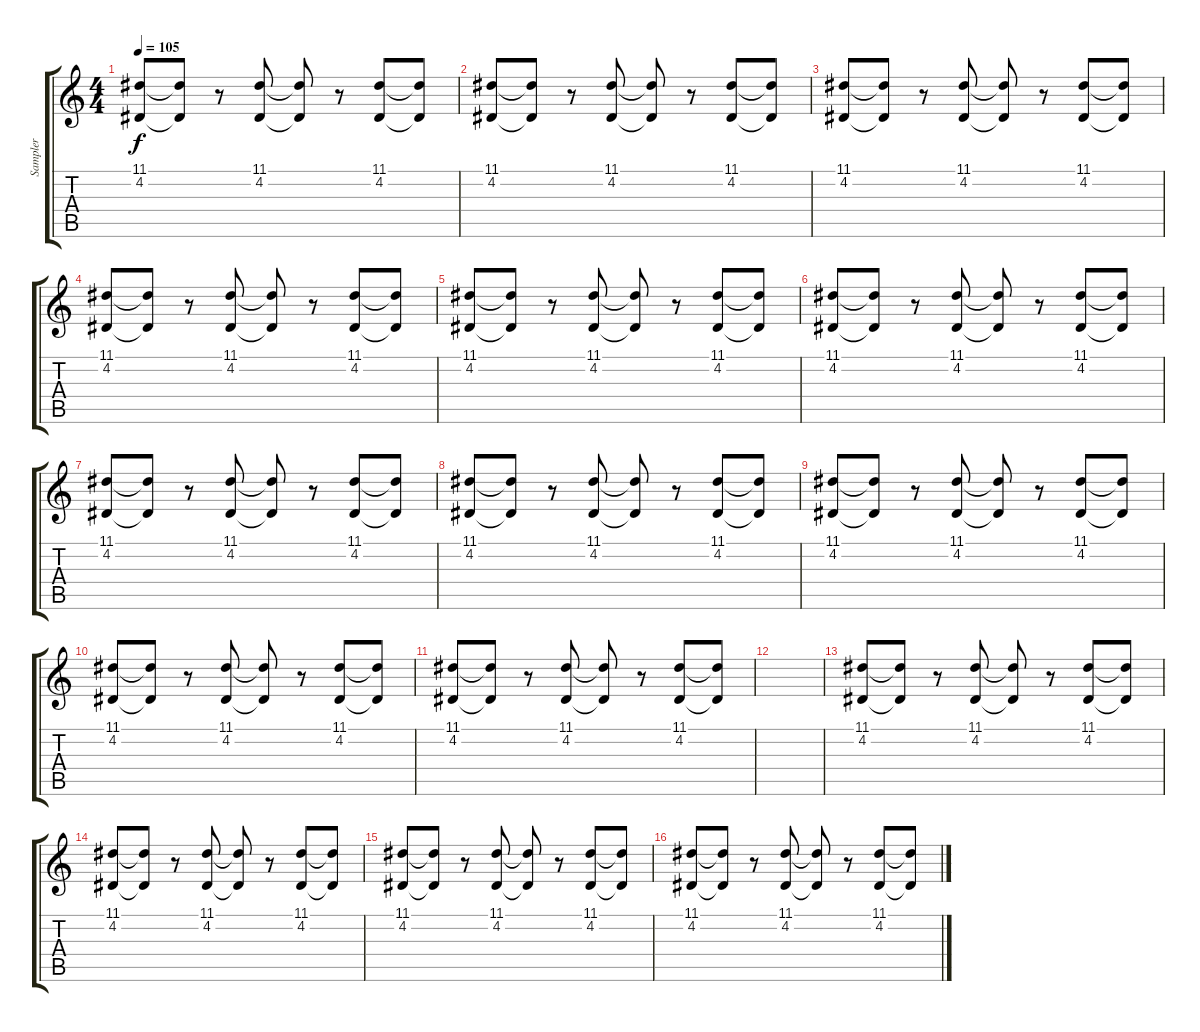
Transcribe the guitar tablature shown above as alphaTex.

\track ("Sampler" "Sampler") {instrument agogo}
\staff {score tabs}
\tuning (E4 B3 G3 D3 A2 E2) {hide}
\ts (4 4)
\tempo 105
\clef g2
\ks c
(11.1 4.2).8{dy f} (11.1{t} 4.2{t}).8 r.8 (11.1 4.2).8 (11.1{t} 4.2{t}).8 r.8 (11.1 4.2).8 (11.1{t} 4.2{t}).8 |
(11.1 4.2).8 (11.1{t} 4.2{t}).8 r.8 (11.1 4.2).8 (11.1{t} 4.2{t}).8 r.8 (11.1 4.2).8 (11.1{t} 4.2{t}).8 |
(11.1 4.2).8 (11.1{t} 4.2{t}).8 r.8 (11.1 4.2).8 (11.1{t} 4.2{t}).8 r.8 (11.1 4.2).8 (11.1{t} 4.2{t}).8 |
(11.1 4.2).8 (11.1{t} 4.2{t}).8 r.8 (11.1 4.2).8 (11.1{t} 4.2{t}).8 r.8 (11.1 4.2).8 (11.1{t} 4.2{t}).8 |
(11.1 4.2).8 (11.1{t} 4.2{t}).8 r.8 (11.1 4.2).8 (11.1{t} 4.2{t}).8 r.8 (11.1 4.2).8 (11.1{t} 4.2{t}).8 |
(11.1 4.2).8 (11.1{t} 4.2{t}).8 r.8 (11.1 4.2).8 (11.1{t} 4.2{t}).8 r.8 (11.1 4.2).8 (11.1{t} 4.2{t}).8 |
(11.1 4.2).8 (11.1{t} 4.2{t}).8 r.8 (11.1 4.2).8 (11.1{t} 4.2{t}).8 r.8 (11.1 4.2).8 (11.1{t} 4.2{t}).8 |
(11.1 4.2).8 (11.1{t} 4.2{t}).8 r.8 (11.1 4.2).8 (11.1{t} 4.2{t}).8 r.8 (11.1 4.2).8 (11.1{t} 4.2{t}).8 |
(11.1 4.2).8 (11.1{t} 4.2{t}).8 r.8 (11.1 4.2).8 (11.1{t} 4.2{t}).8 r.8 (11.1 4.2).8 (11.1{t} 4.2{t}).8 |
(11.1 4.2).8 (11.1{t} 4.2{t}).8 r.8 (11.1 4.2).8 (11.1{t} 4.2{t}).8 r.8 (11.1 4.2).8 (11.1{t} 4.2{t}).8 |
(11.1 4.2).8 (11.1{t} 4.2{t}).8 r.8 (11.1 4.2).8 (11.1{t} 4.2{t}).8 r.8 (11.1 4.2).8 (11.1{t} 4.2{t}).8 |
|
(11.1 4.2).8{volume 8 instrument lead8bassandlead} (11.1{t} 4.2{t}).8 r.8 (11.1 4.2).8 (11.1{t} 4.2{t}).8 r.8 (11.1 4.2).8 (11.1{t} 4.2{t}).8 |
(11.1 4.2).8{volume 8 instrument lead8bassandlead} (11.1{t} 4.2{t}).8 r.8 (11.1 4.2).8 (11.1{t} 4.2{t}).8 r.8 (11.1 4.2).8 (11.1{t} 4.2{t}).8 |
(11.1 4.2).8{volume 8 instrument lead8bassandlead} (11.1{t} 4.2{t}).8 r.8 (11.1 4.2).8 (11.1{t} 4.2{t}).8 r.8 (11.1 4.2).8 (11.1{t} 4.2{t}).8 |
(11.1 4.2).8{volume 8 instrument lead8bassandlead} (11.1{t} 4.2{t}).8 r.8 (11.1 4.2).8 (11.1{t} 4.2{t}).8 r.8 (11.1 4.2).8 (11.1{t} 4.2{t}).8
